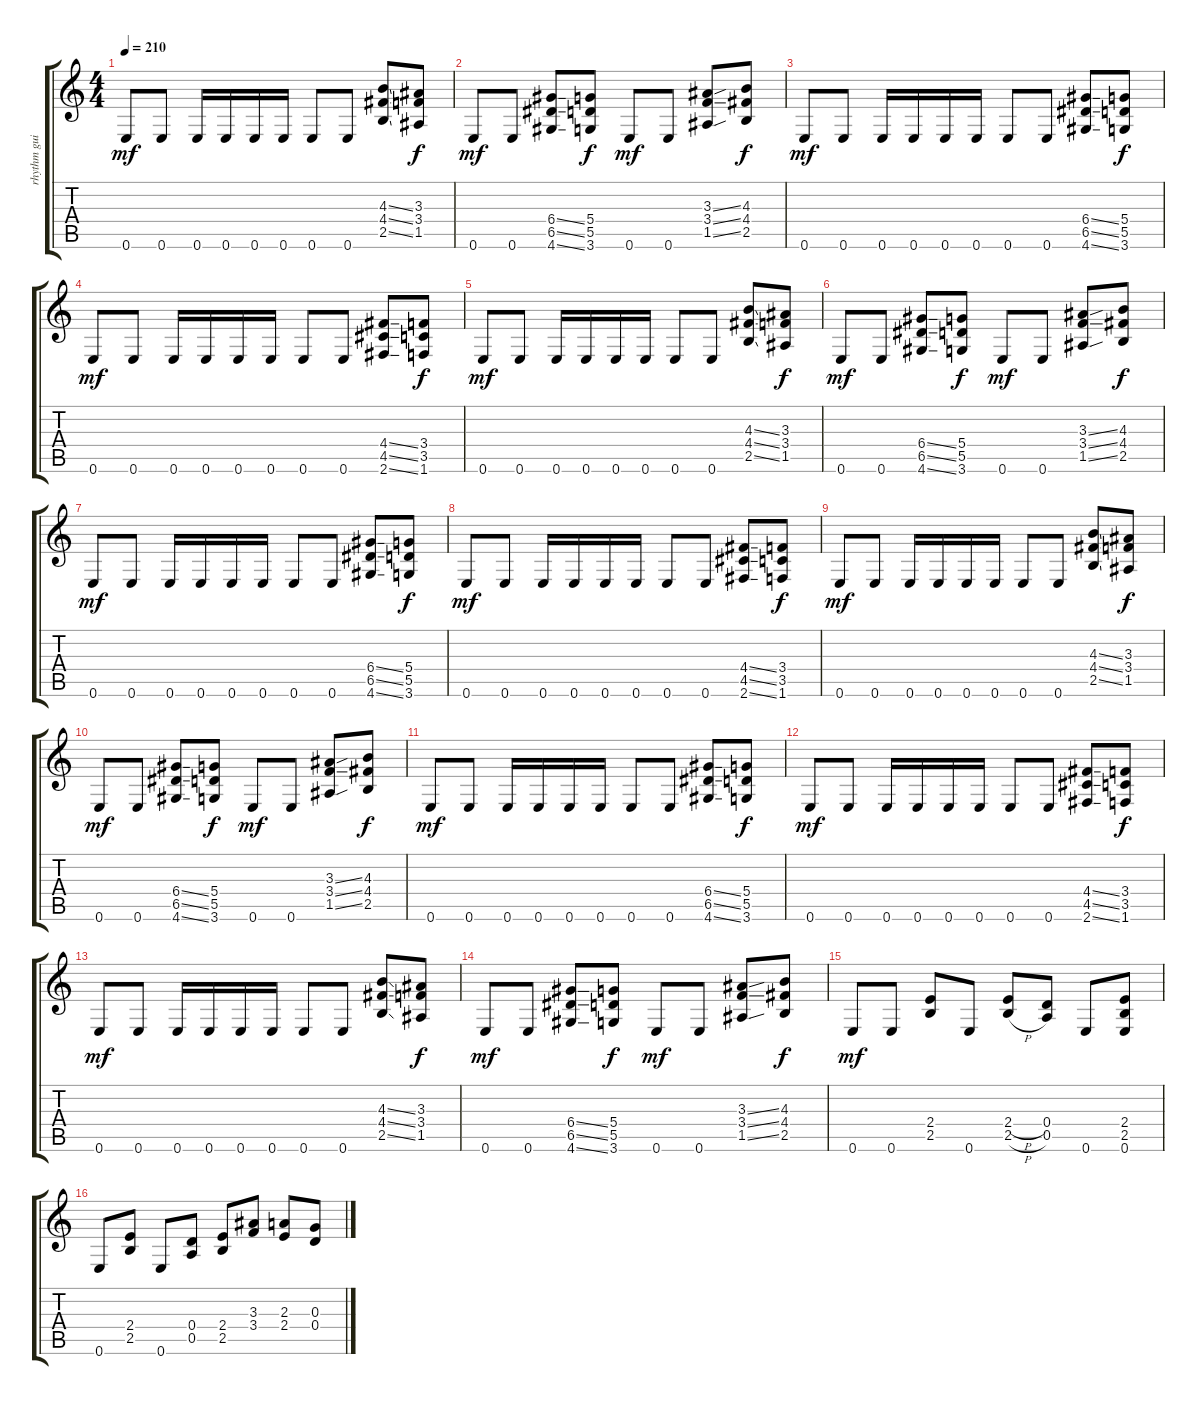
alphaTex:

\track ("rhythm guitar II" "rhythm gui") {instrument distortionguitar}
\staff {score tabs}
\tuning (E4 B3 G3 D3 A2 E2) {hide}
\ts (4 4)
\tempo 210
\clef g2
\ks c
0.6.8{dy mf} 0.6.8 0.6.16 0.6.16 0.6.16 0.6.16 0.6.8 0.6.8 (4.3{ss} 4.4{ss} 2.5{ss}).8 (3.3 3.4 1.5).8{dy f} |
0.6.8{dy mf} 0.6.8 (6.4{ss} 6.5{ss} 4.6{ss}).8 (5.4 5.5 3.6).8{dy f} 0.6.8{dy mf} 0.6.8 (3.3{ss} 3.4{ss} 1.5{ss}).8 (4.3 4.4 2.5).8{dy f} |
0.6.8{dy mf} 0.6.8 0.6.16 0.6.16 0.6.16 0.6.16 0.6.8 0.6.8 (6.4{ss} 6.5{ss} 4.6{ss}).8 (5.4 5.5 3.6).8{dy f} |
0.6.8{dy mf} 0.6.8 0.6.16 0.6.16 0.6.16 0.6.16 0.6.8 0.6.8 (4.4{ss} 4.5{ss} 2.6{ss}).8 (3.4 3.5 1.6).8{dy f} |
0.6.8{dy mf} 0.6.8 0.6.16 0.6.16 0.6.16 0.6.16 0.6.8 0.6.8 (4.3{ss} 4.4{ss} 2.5{ss}).8 (3.3 3.4 1.5).8{dy f} |
0.6.8{dy mf} 0.6.8 (6.4{ss} 6.5{ss} 4.6{ss}).8 (5.4 5.5 3.6).8{dy f} 0.6.8{dy mf} 0.6.8 (3.3{ss} 3.4{ss} 1.5{ss}).8 (4.3 4.4 2.5).8{dy f} |
0.6.8{dy mf} 0.6.8 0.6.16 0.6.16 0.6.16 0.6.16 0.6.8 0.6.8 (6.4{ss} 6.5{ss} 4.6{ss}).8 (5.4 5.5 3.6).8{dy f} |
0.6.8{dy mf} 0.6.8 0.6.16 0.6.16 0.6.16 0.6.16 0.6.8 0.6.8 (4.4{ss} 4.5{ss} 2.6{ss}).8 (3.4 3.5 1.6).8{dy f} |
0.6.8{dy mf} 0.6.8 0.6.16 0.6.16 0.6.16 0.6.16 0.6.8 0.6.8 (4.3{ss} 4.4{ss} 2.5{ss}).8 (3.3 3.4 1.5).8{dy f} |
0.6.8{dy mf} 0.6.8 (6.4{ss} 6.5{ss} 4.6{ss}).8 (5.4 5.5 3.6).8{dy f} 0.6.8{dy mf} 0.6.8 (3.3{ss} 3.4{ss} 1.5{ss}).8 (4.3 4.4 2.5).8{dy f} |
0.6.8{dy mf} 0.6.8 0.6.16 0.6.16 0.6.16 0.6.16 0.6.8 0.6.8 (6.4{ss} 6.5{ss} 4.6{ss}).8 (5.4 5.5 3.6).8{dy f} |
0.6.8{dy mf} 0.6.8 0.6.16 0.6.16 0.6.16 0.6.16 0.6.8 0.6.8 (4.4{ss} 4.5{ss} 2.6{ss}).8 (3.4 3.5 1.6).8{dy f} |
0.6.8{dy mf} 0.6.8 0.6.16 0.6.16 0.6.16 0.6.16 0.6.8 0.6.8 (4.3{ss} 4.4{ss} 2.5{ss}).8 (3.3 3.4 1.5).8{dy f} |
0.6.8{dy mf} 0.6.8 (6.4{ss} 6.5{ss} 4.6{ss}).8 (5.4 5.5 3.6).8{dy f} 0.6.8{dy mf} 0.6.8 (3.3{ss} 3.4{ss} 1.5{ss}).8 (4.3 4.4 2.5).8{dy f} |
0.6.8{dy mf} 0.6.8 (2.4 2.5).8 0.6.8 (2.4{h} 2.5{h}).8 (0.4 0.5).8 0.6.8 (2.4 2.5 0.6).8 |
0.6.8 (2.4 2.5).8 0.6.8 (0.4 0.5).8 (2.4 2.5).8 (3.3 3.4).8 (2.3 2.4).8 (0.3 0.4).8
